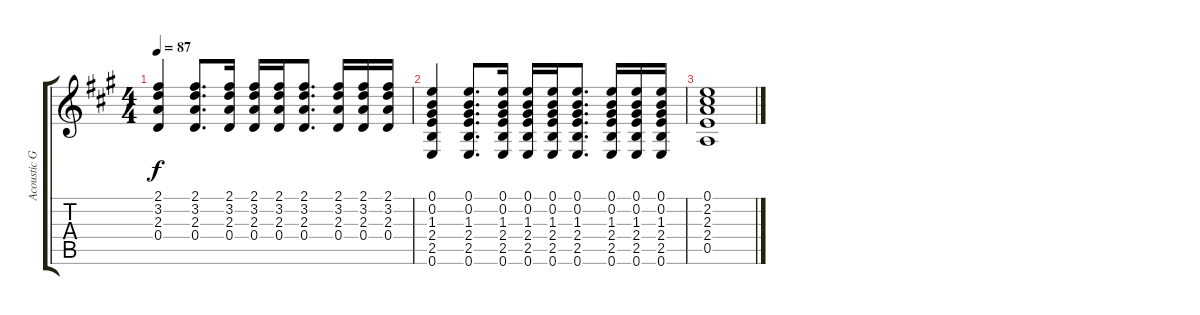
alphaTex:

\track ("Acoustic Guitar" "Acoustic G") {instrument electricguitarmuted}
\staff {score tabs}
\tuning (E4 B3 G3 D3 A2 E2) {hide}
\ts (4 4)
\tempo 87
\clef g2
\ks a
(2.1 3.2 2.3 0.4).4{dy f} (2.1 3.2 2.3 0.4).8{d} (2.1 3.2 2.3 0.4).16 (2.1 3.2 2.3 0.4).16 (2.1 3.2 2.3 0.4).16 (2.1 3.2 2.3 0.4).8{d} (2.1 3.2 2.3 0.4).16 (2.1 3.2 2.3 0.4).16 (2.1 3.2 2.3 0.4).16 |
(0.1 0.2 1.3 2.4 2.5 0.6).4 (0.1 0.2 1.3 2.4 2.5 0.6).8{d} (0.1 0.2 1.3 2.4 2.5 0.6).16 (0.1 0.2 1.3 2.4 2.5 0.6).16 (0.1 0.2 1.3 2.4 2.5 0.6).16 (0.1 0.2 1.3 2.4 2.5 0.6).8{d} (0.1 0.2 1.3 2.4 2.5 0.6).16 (0.1 0.2 1.3 2.4 2.5 0.6).16 (0.1 0.2 1.3 2.4 2.5 0.6).16 |
(0.1 2.2 2.3 2.4 0.5).1
